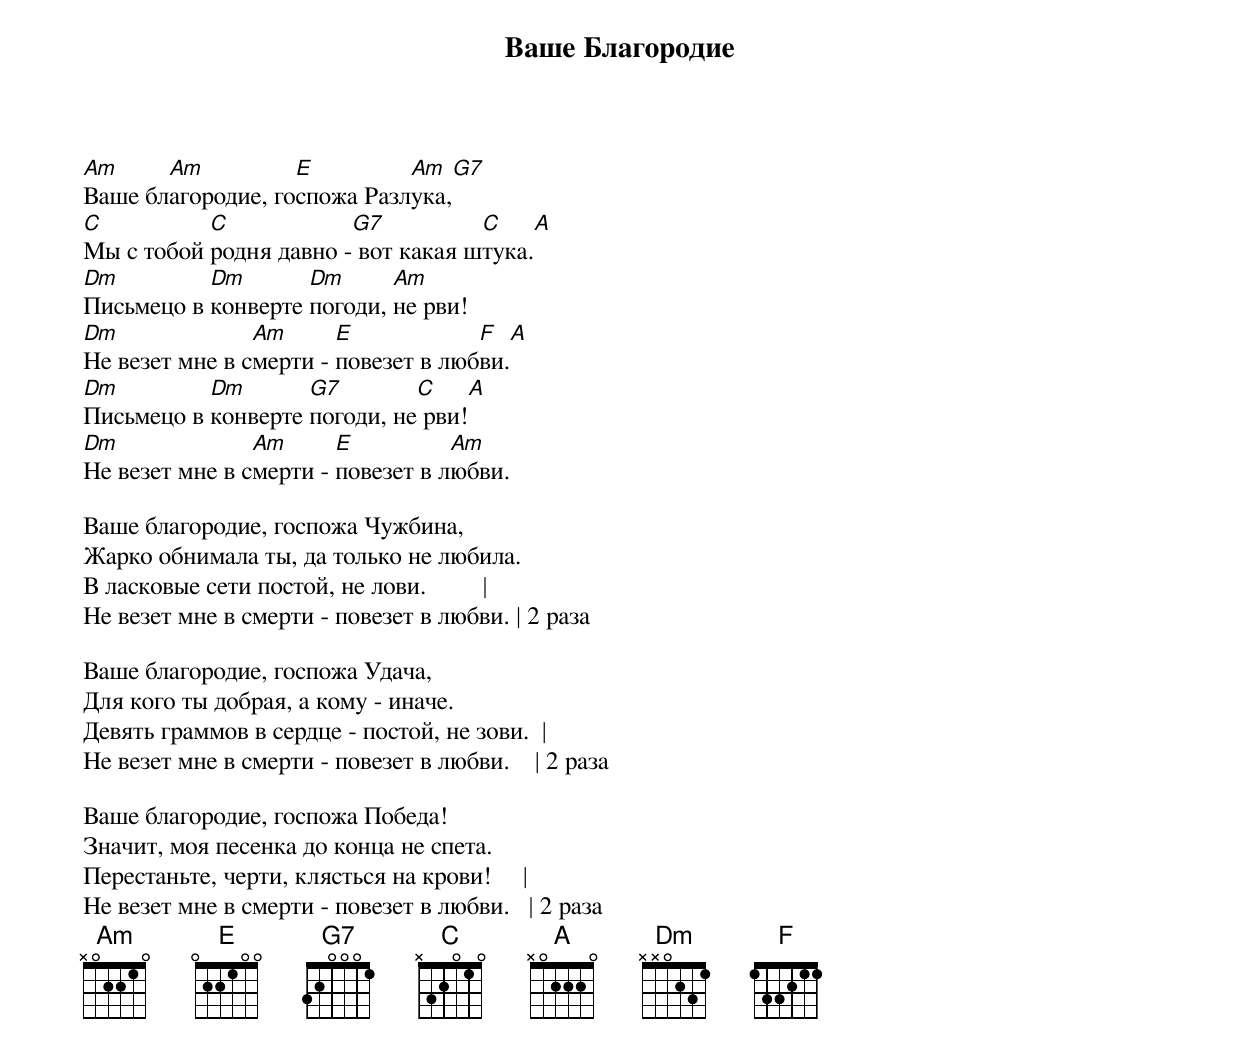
Ваше Благородие

Am     Am          E         Am    G7
Ваше благородие, госпожа Разлука,
C          C            G7          C      A
Мы с тобой родня давно - вот какая штука.
Dm         Dm       Dm      Am
Письмецо в конверте погоди, не рви!
Dm              Am      E            F    A
Не везет мне в смерти - повезет в любви.
Dm         Dm       G7        C         A
Письмецо в конверте погоди, не рви!
Dm              Am      E          Am
Не везет мне в смерти - повезет в любви.

Ваше благородие, госпожа Чужбина,
Жарко обнимала ты, да только не любила.
В ласковые сети постой, не лови.         |
Не везет мне в смерти - повезет в любви. | 2 раза

Ваше благородие, госпожа Удача,
Для кого ты добрая, а кому - иначе.
Девять граммов в сердце - постой, не зови.  |
Не везет мне в смерти - повезет в любви.    | 2 раза

Ваше благородие, госпожа Победа!
Значит, моя песенка до конца не спета.
Перестаньте, черти, клясться на крови!     |
Не везет мне в смерти - повезет в любви.   | 2 раза
